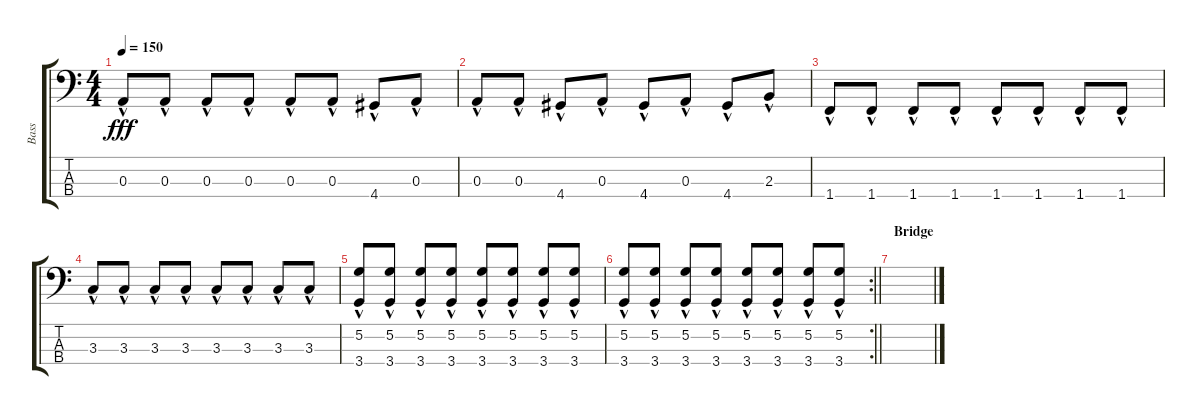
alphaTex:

\track ("Bass" "Bass") {instrument electricbassfinger}
\staff {score tabs}
\tuning (G2 D2 A1 E1) {hide}
\ts (4 4)
\tempo 150
\clef f4
\ks c
0.3{hac}.8{dy fff} 0.3{hac}.8 0.3{hac}.8 0.3{hac}.8 0.3{hac}.8 0.3{hac}.8 4.4{hac}.8 0.3{hac}.8 |
0.3{hac}.8 0.3{hac}.8 4.4{hac}.8 0.3{hac}.8 4.4{hac}.8 0.3{hac}.8 4.4{hac}.8 2.3{hac}.8 |
1.4{hac}.8 1.4{hac}.8 1.4{hac}.8 1.4{hac}.8 1.4{hac}.8 1.4{hac}.8 1.4{hac}.8 1.4{hac}.8 |
3.3{hac}.8 3.3{hac}.8 3.3{hac}.8 3.3{hac}.8 3.3{hac}.8 3.3{hac}.8 3.3{hac}.8 3.3{hac}.8 |
(5.2 3.4{hac}).8 (5.2 3.4{hac}).8 (5.2 3.4{hac}).8 (5.2 3.4{hac}).8 (5.2 3.4{hac}).8 (5.2 3.4{hac}).8 (5.2 3.4{hac}).8 (5.2 3.4{hac}).8 |
\rc 2
\barLineRight lightlight
(5.2 3.4{hac}).8 (5.2 3.4{hac}).8 (5.2 3.4{hac}).8 (5.2 3.4{hac}).8 (5.2 3.4{hac}).8 (5.2 3.4{hac}).8 (5.2 3.4{hac}).8 (5.2 3.4{hac}).8 |
\section ("" "Bridge")
